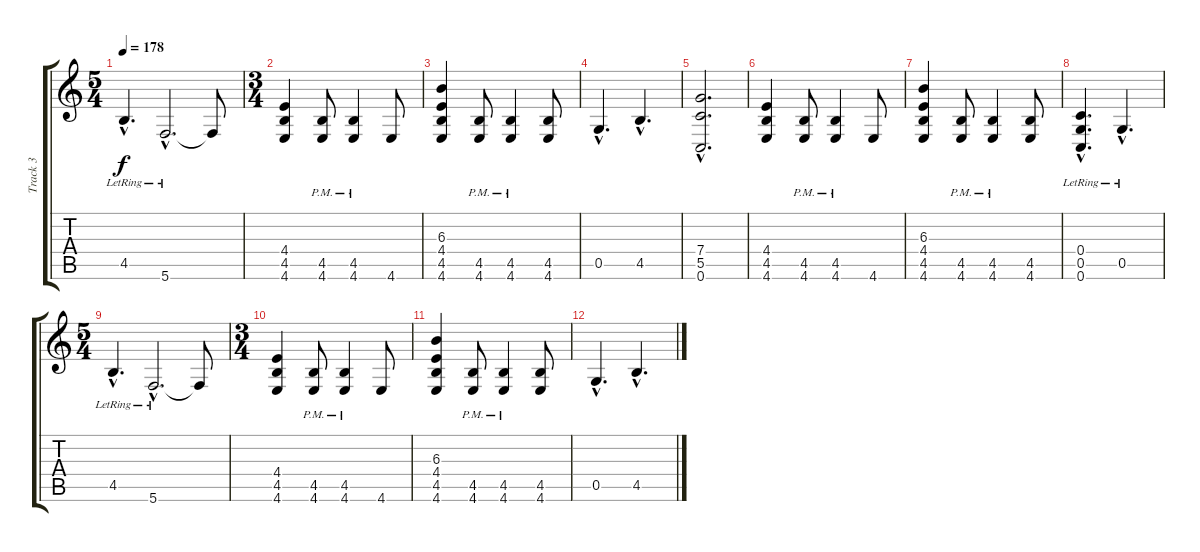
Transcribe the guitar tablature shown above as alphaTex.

\track ("Track 3" "Track 3") {instrument overdrivenguitar}
\staff {score tabs}
\tuning (D4 A3 F3 C3 G2 C2) {hide}
\ts (5 4)
\tempo 178
\clef g2
\ks c
4.5{hac lr}.4{d dy f} 5.6{hac lr}.2{d} 5.6{t}.8 |
\ts (3 4)
(4.4 4.5 4.6).4 (4.5{pm} 4.6{pm}).8 (4.5{pm} 4.6{pm}).4 4.6.8 |
(6.3 4.4 4.5 4.6).4 (4.5{pm} 4.6{pm}).8 (4.5{pm} 4.6{pm}).4 (4.5 4.6).8 |
0.5{hac}.4{d} 4.5{hac}.4{d} |
(7.4{hac} 5.5{hac} 0.6{hac}).2{d} |
(4.4 4.5 4.6).4 (4.5{pm} 4.6{pm}).8 (4.5{pm} 4.6{pm}).4 4.6.8 |
(6.3 4.4 4.5 4.6).4 (4.5{pm} 4.6{pm}).8 (4.5{pm} 4.6{pm}).4 (4.5 4.6).8 |
(0.4{hac lr} 0.5{hac lr} 0.6{hac lr}).4{d} 0.5{hac lr}.4{d} |
\ts (5 4)
4.5{hac lr}.4{d} 5.6{hac lr}.2{d} 5.6{t}.8 |
\ts (3 4)
(4.4 4.5 4.6).4 (4.5{pm} 4.6{pm}).8 (4.5{pm} 4.6{pm}).4 4.6.8 |
(6.3 4.4 4.5 4.6).4 (4.5{pm} 4.6{pm}).8 (4.5{pm} 4.6{pm}).4 (4.5 4.6).8 |
0.5{hac}.4{d} 4.5{hac}.4{d}
